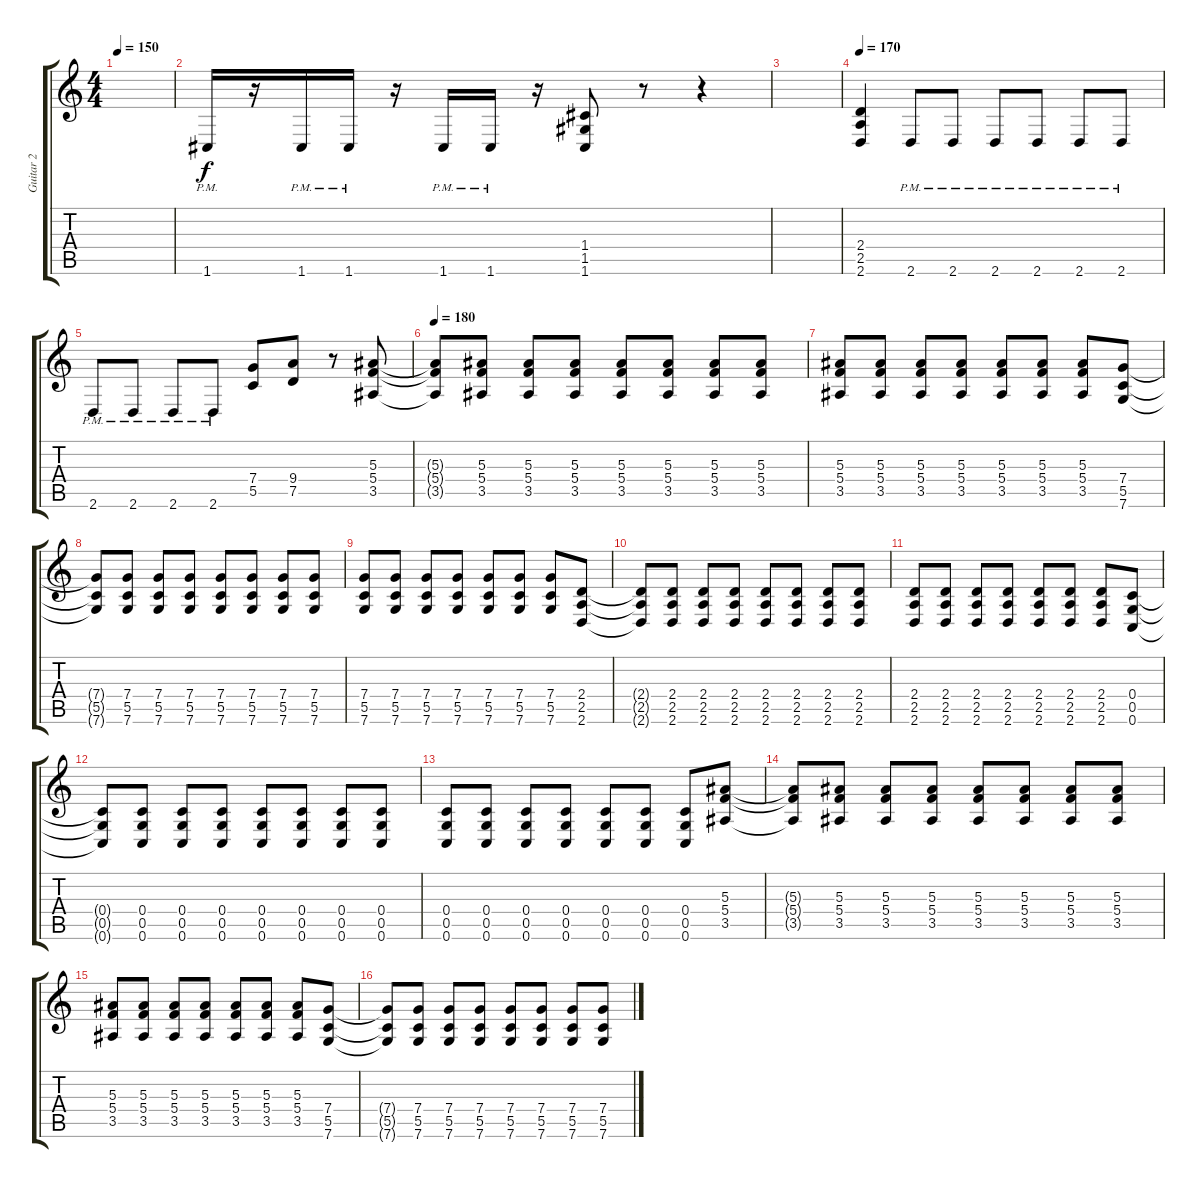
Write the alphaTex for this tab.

\track ("Guitar 2" "Guitar 2") {instrument distortionguitar}
\staff {score tabs}
\tuning (D4 A3 F3 C3 G2 C2) {hide}
\ts (4 4)
\tempo 150
\clef g2
\ks c
|
1.6{pm}.16 r.16 1.6{pm}.16 1.6{pm}.16 r.16 1.6{pm}.16 1.6{pm}.16 r.16 (1.4 1.5 1.6).8 r.8 r.4 |
|
\tempo 170
(2.4 2.5 2.6).4 2.6{pm}.8 2.6{pm}.8 2.6{pm}.8 2.6{pm}.8 2.6{pm}.8 2.6{pm}.8 |
2.6{pm}.8 2.6{pm}.8 2.6{pm}.8 2.6{pm}.8 (7.4 5.5).8 (9.4 7.5).8 r.8 (5.3 5.4 3.5).8 |
\tempo 180
(5.3{t} 5.4{t} 3.5{t}).8 (5.3 5.4 3.5).8 (5.3 5.4 3.5).8 (5.3 5.4 3.5).8 (5.3 5.4 3.5).8 (5.3 5.4 3.5).8 (5.3 5.4 3.5).8 (5.3 5.4 3.5).8 |
(5.3 5.4 3.5).8 (5.3 5.4 3.5).8 (5.3 5.4 3.5).8 (5.3 5.4 3.5).8 (5.3 5.4 3.5).8 (5.3 5.4 3.5).8 (5.3 5.4 3.5).8 (7.4 5.5 7.6).8 |
(7.4{t} 5.5{t} 7.6{t}).8 (7.4 5.5 7.6).8 (7.4 5.5 7.6).8 (7.4 5.5 7.6).8 (7.4 5.5 7.6).8 (7.4 5.5 7.6).8 (7.4 5.5 7.6).8 (7.4 5.5 7.6).8 |
(7.4 5.5 7.6).8 (7.4 5.5 7.6).8 (7.4 5.5 7.6).8 (7.4 5.5 7.6).8 (7.4 5.5 7.6).8 (7.4 5.5 7.6).8 (7.4 5.5 7.6).8 (2.4 2.5 2.6).8 |
(2.4{t} 2.5{t} 2.6{t}).8 (2.4 2.5 2.6).8 (2.4 2.5 2.6).8 (2.4 2.5 2.6).8 (2.4 2.5 2.6).8 (2.4 2.5 2.6).8 (2.4 2.5 2.6).8 (2.4 2.5 2.6).8 |
(2.4 2.5 2.6).8 (2.4 2.5 2.6).8 (2.4 2.5 2.6).8 (2.4 2.5 2.6).8 (2.4 2.5 2.6).8 (2.4 2.5 2.6).8 (2.4 2.5 2.6).8 (0.4 0.5 0.6).8 |
(0.4{t} 0.5{t} 0.6{t}).8 (0.4 0.5 0.6).8 (0.4 0.5 0.6).8 (0.4 0.5 0.6).8 (0.4 0.5 0.6).8 (0.4 0.5 0.6).8 (0.4 0.5 0.6).8 (0.4 0.5 0.6).8 |
(0.4 0.5 0.6).8 (0.4 0.5 0.6).8 (0.4 0.5 0.6).8 (0.4 0.5 0.6).8 (0.4 0.5 0.6).8 (0.4 0.5 0.6).8 (0.4 0.5 0.6).8 (5.3 5.4 3.5).8 |
(5.3{t} 5.4{t} 3.5{t}).8 (5.3 5.4 3.5).8 (5.3 5.4 3.5).8 (5.3 5.4 3.5).8 (5.3 5.4 3.5).8 (5.3 5.4 3.5).8 (5.3 5.4 3.5).8 (5.3 5.4 3.5).8 |
(5.3 5.4 3.5).8 (5.3 5.4 3.5).8 (5.3 5.4 3.5).8 (5.3 5.4 3.5).8 (5.3 5.4 3.5).8 (5.3 5.4 3.5).8 (5.3 5.4 3.5).8 (7.4 5.5 7.6).8 |
(7.4{t} 5.5{t} 7.6{t}).8 (7.4 5.5 7.6).8 (7.4 5.5 7.6).8 (7.4 5.5 7.6).8 (7.4 5.5 7.6).8 (7.4 5.5 7.6).8 (7.4 5.5 7.6).8 (7.4 5.5 7.6).8
